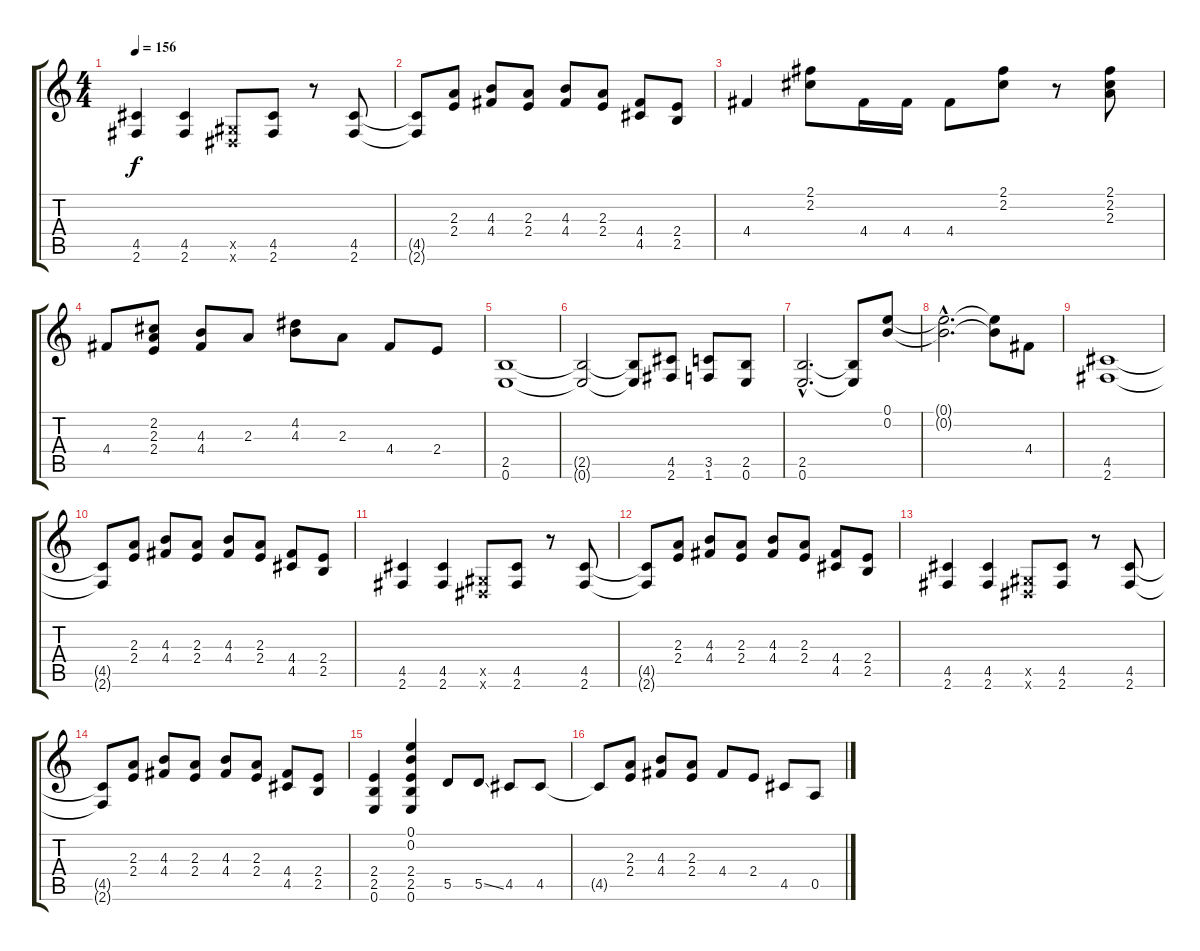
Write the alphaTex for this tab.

\track "" {instrument overdrivenguitar}
\staff {score tabs}
\tuning (E4 B3 G3 D3 A2 E2) {hide}
\ts (4 4)
\tempo 156
\clef g2
\ks c
(4.5 2.6).4{dy f} (4.5 2.6).4 (-1.5{x} -1.6{x}).8 (4.5 2.6).8 r.8 (4.5 2.6).8 |
(4.5{t} 2.6{t}).8 (2.3 2.4).8 (4.3 4.4).8 (2.3 2.4).8 (4.3 4.4).8 (2.3 2.4).8 (4.4 4.5).8 (2.4 2.5).8 |
4.4.4 (2.1 2.2).8 4.4.16 4.4.16 4.4.8 (2.1 2.2).8 r.8 (2.1 2.2 2.3).8 |
4.4.8 (2.2 2.3 2.4).8 (4.3 4.4).8 2.3.8 (4.2 4.3).8 2.3.8 4.4.8 2.4.8 |
(2.5 0.6).1 |
(2.5{t} 0.6{t}).2 (2.5{t} 0.6{t}).8 (4.5 2.6).8 (3.5 1.6).8 (2.5 0.6).8 |
(2.5{hac} 0.6{hac}).2{d} (2.5{t} 0.6{t}).8 (0.1 0.2).8 |
(0.1{hac t} 0.2{hac t}).2{d} (0.1{t} 0.2{t}).8 4.4.8 |
(4.5 2.6).1 |
(4.5{t} 2.6{t}).8 (2.3 2.4).8 (4.3 4.4).8 (2.3 2.4).8 (4.3 4.4).8 (2.3 2.4).8 (4.4 4.5).8 (2.4 2.5).8 |
(4.5 2.6).4 (4.5 2.6).4 (-1.5{x} -1.6{x}).8 (4.5 2.6).8 r.8 (4.5 2.6).8 |
(4.5{t} 2.6{t}).8 (2.3 2.4).8 (4.3 4.4).8 (2.3 2.4).8 (4.3 4.4).8 (2.3 2.4).8 (4.4 4.5).8 (2.4 2.5).8 |
(4.5 2.6).4 (4.5 2.6).4 (-1.5{x} -1.6{x}).8 (4.5 2.6).8 r.8 (4.5 2.6).8 |
(4.5{t} 2.6{t}).8 (2.3 2.4).8 (4.3 4.4).8 (2.3 2.4).8 (4.3 4.4).8 (2.3 2.4).8 (4.4 4.5).8 (2.4 2.5).8 |
(2.4 2.5 0.6).4 (0.1 0.2 2.4 2.5 0.6).4 5.5.8 5.5{ss}.8 4.5.8 4.5.8 |
4.5{t}.8 (2.3 2.4).8 (4.3 4.4).8 (2.3 2.4).8 4.4.8 2.4.8 4.5.8 0.5.8
